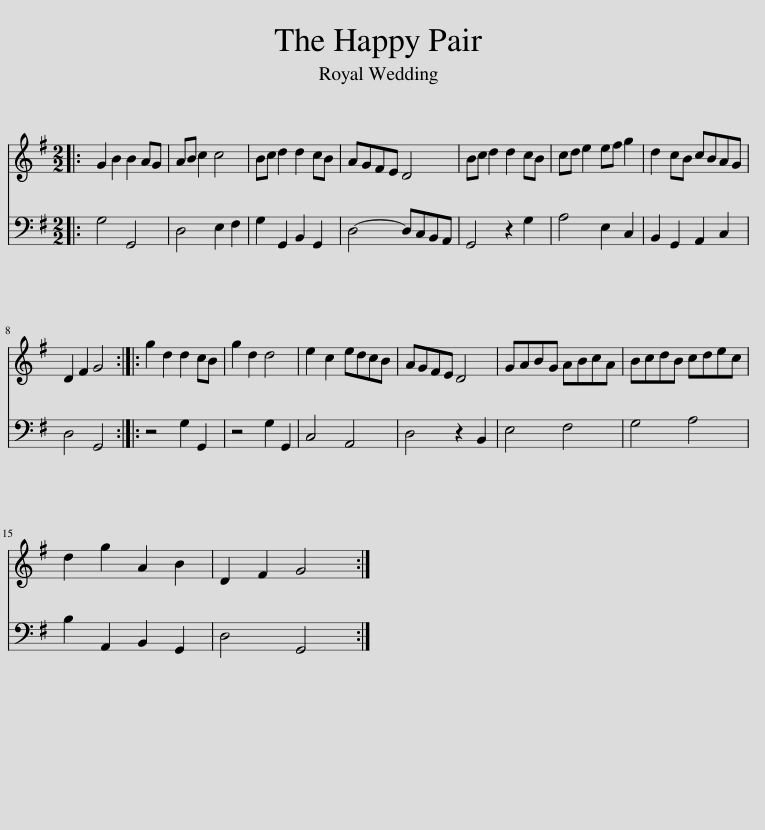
X:1
%%score 1 2
L:1/8
M:2/2
I:linebreak $
K:G
V:1 treble
V:2 bass
V:1
|: G2 B2 B2 AG | AB c2 c4 | Bc d2 d2 cB | AGFE D4 | Bc d2 d2 cB | %5
 cd e2 ef g2 | d2 cB cBAG |$ D2 F2 G4 :: g2 d2 d2 cB | g2 d2 d4 | %10
 e2 c2 edcB | AGFE D4 | GABG ABcA | BcdB cdec |$ d2 g2 A2 B2 | %15
 D2 F2 G4 :| %16
V:2
|: G,4 G,,4 | D,4 E,2 F,2 | G,2 G,,2 B,,2 G,,2 | D,4- D,C,B,,A,, | G,,4 z2 G,2 | %5
 A,4 E,2 C,2 | B,,2 G,,2 A,,2 C,2 |$ D,4 G,,4 :: z4 G,2 G,,2 | z4 G,2 G,,2 | %10
 C,4 A,,4 | D,4 z2 B,,2 | E,4 F,4 | G,4 A,4 |$ B,2 A,,2 B,,2 G,,2 | %15
 D,4 G,,4 :| %16
